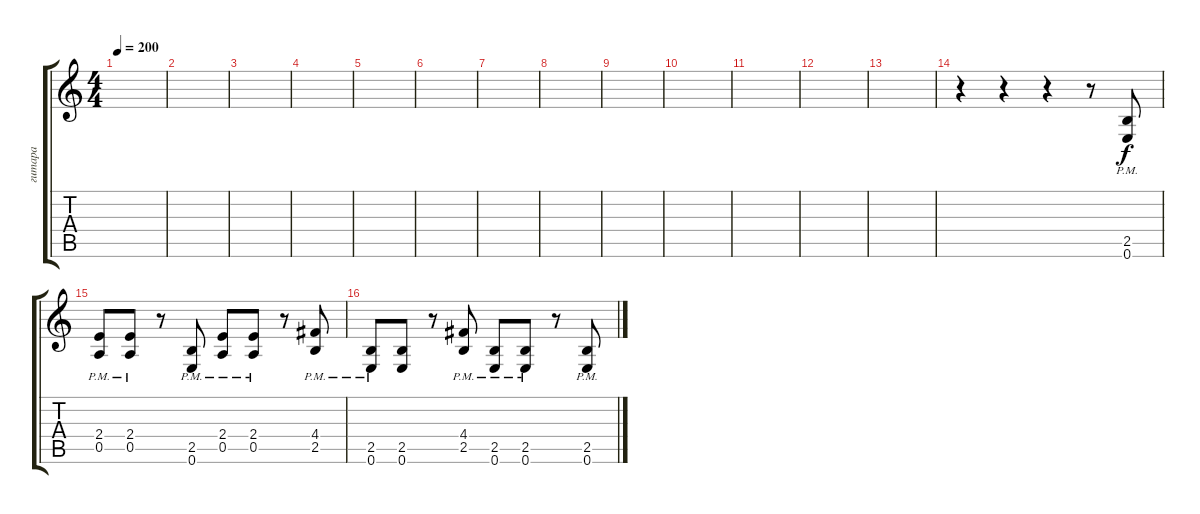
\track ("гитара" "гитара") {instrument distortionguitar}
\staff {score tabs}
\tuning (E4 B3 G3 D3 A2 E2) {hide}
\ts (4 4)
\tempo 200
\clef g2
\ks c
|
|
|
|
|
|
|
|
|
|
|
|
|
r.4 r.4 r.4 r.8 (2.5{pm} 0.6{pm}).8 |
(2.4{pm} 0.5{pm}).8 (2.4{pm} 0.5{pm}).8 r.8 (2.5{pm} 0.6{pm}).8 (2.4{pm} 0.5{pm}).8 (2.4{pm} 0.5{pm}).8 r.8 (4.4{pm} 2.5{pm}).8 |
(2.5{pm} 0.6{pm}).8 (2.5 0.6).8 r.8 (4.4{pm} 2.5{pm}).8 (2.5{pm} 0.6{pm}).8 (2.5{pm} 0.6{pm}).8 r.8 (2.5{pm} 0.6{pm}).8
